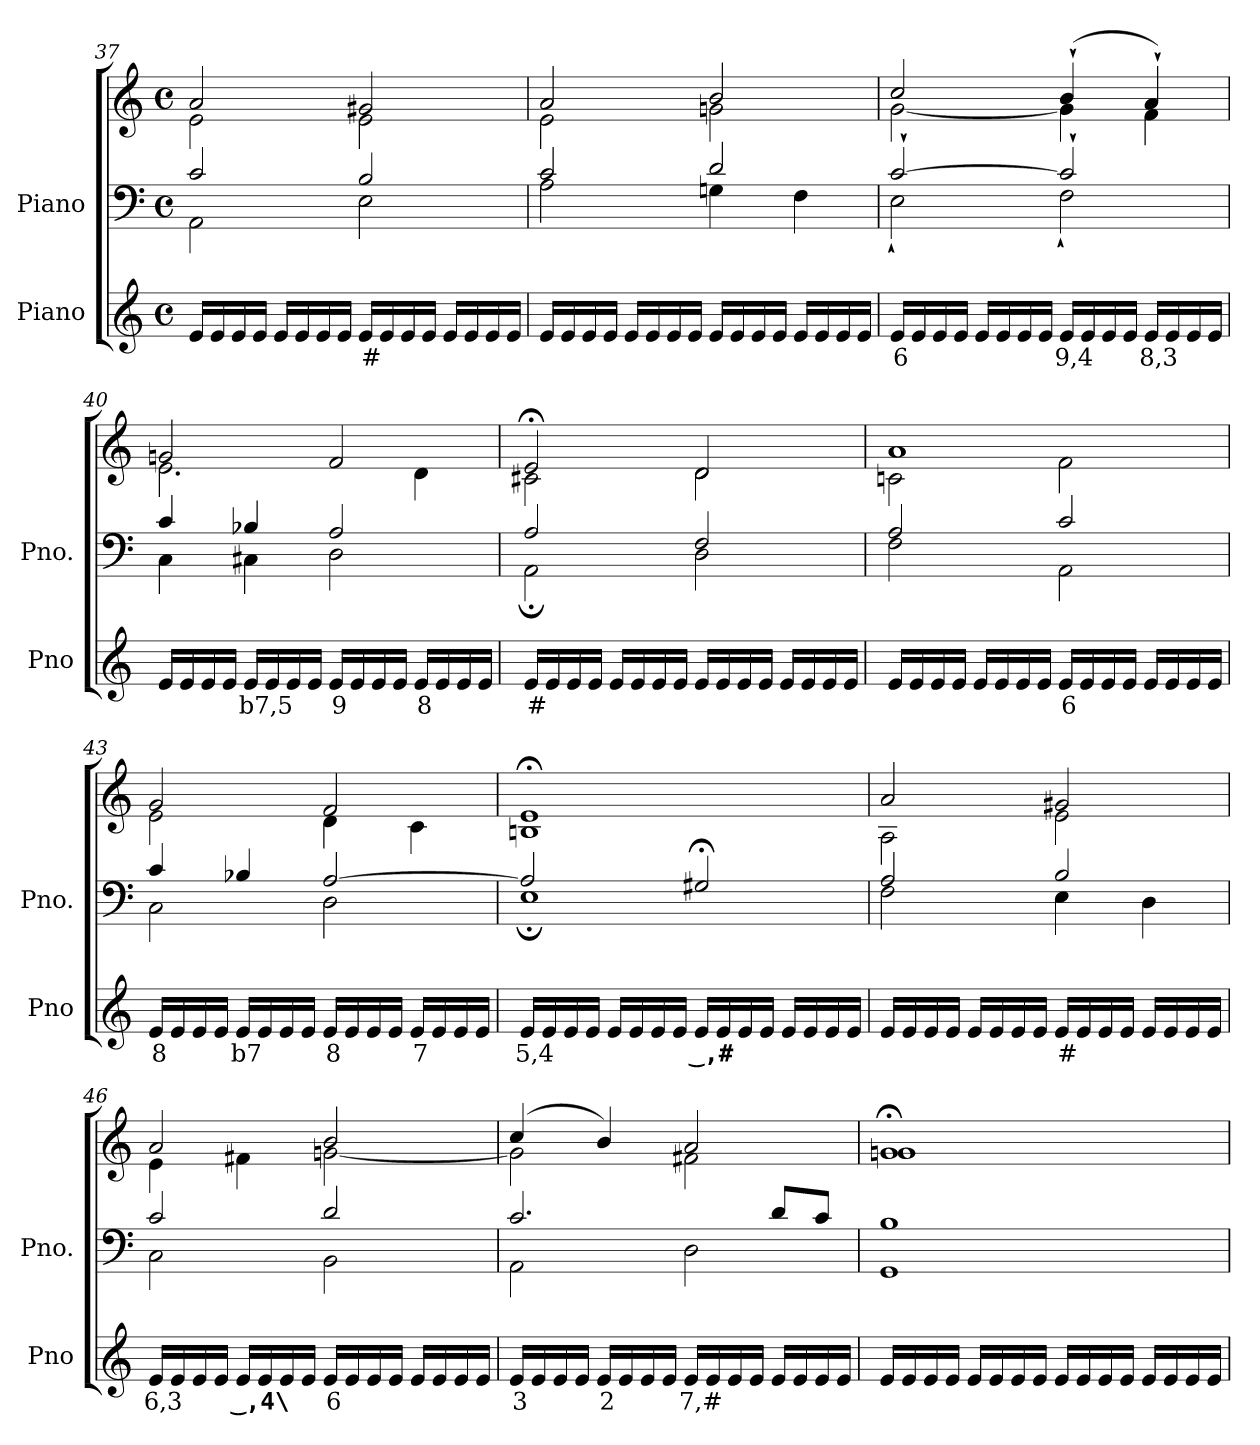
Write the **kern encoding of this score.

**kern	**text	**kern	**kern
*part2	*part2	*part1	*part1
*staff3	*staff3	*staff2	*staff1
*I"Piano	*	*I"Piano	*
*I'Pno	*	*I'Pno.	*
*clefG2	*	*clefF4	*clefG2
*k[]	*	*k[]	*k[]
*M4/4	*	*M4/4	*M4/4
*met(c)	*	*met(c)	*met(c)
=37	=37	=37	=37
*	*	*^	*^
16e/LL	.	2c/	2AA\	2a/	2e\
16e/	.	.	.	.	.
16e/	.	.	.	.	.
16e/JJ	.	.	.	.	.
16e/LL	.	.	.	.	.
16e/	.	.	.	.	.
16e/	.	.	.	.	.
16e/JJ	.	.	.	.	.
!	!LO:LY:b	!	!	!	!
16e/LL	#	2B/	2E\	2g#X/	2e\
16e/	.	.	.	.	.
16e/	.	.	.	.	.
16e/JJ	.	.	.	.	.
16e/LL	.	.	.	.	.
16e/	.	.	.	.	.
16e/	.	.	.	.	.
16e/JJ	.	.	.	.	.
=38	=38	=38	=38	=38	=38
16e/LL	.	2c/	2A\	2a/	2e\
16e/	.	.	.	.	.
16e/	.	.	.	.	.
16e/JJ	.	.	.	.	.
16e/LL	.	.	.	.	.
16e/	.	.	.	.	.
16e/	.	.	.	.	.
16e/JJ	.	.	.	.	.
16e/LL	.	2d/	4Gn\	2b/	2gn\
16e/	.	.	.	.	.
16e/	.	.	.	.	.
16e/JJ	.	.	.	.	.
!	!LO:LY:b	!	!	!	!
16e/LL	_	.	4F\	.	.
16e/	.	.	.	.	.
16e/	.	.	.	.	.
16e/JJ	.	.	.	.	.
=39	=39	=39	=39	=39	=39
!	!LO:LY:b	!	!	!	!
16e/LL	6	[2c`/	2E`\	2cc/	[2g\
16e/	.	.	.	.	.
16e/	.	.	.	.	.
16e/JJ	.	.	.	.	.
16e/LL	.	.	.	.	.
16e/	.	.	.	.	.
16e/	.	.	.	.	.
16e/JJ	.	.	.	.	.
!	!LO:LY:b	!	!	!	!
16e/LL	9,4	2c`/]	2F`\	(>4b`/	4g\]
16e/	.	.	.	.	.
16e/	.	.	.	.	.
16e/JJ	.	.	.	.	.
!	!LO:LY:b	!	!	!	!
16e/LL	8,3	.	.	4a`/)	4f\
16e/	.	.	.	.	.
16e/	.	.	.	.	.
16e/JJ	.	.	.	.	.
=40	=40	=40	=40	=40	=40
16e/LL	.	4c/	4C\	2gn/	2.e\
16e/	.	.	.	.	.
16e/	.	.	.	.	.
16e/JJ	.	.	.	.	.
!	!LO:LY:b	!	!	!	!
16e/LL	b7,5	4B-X/	4C#X\	.	.
16e/	.	.	.	.	.
16e/	.	.	.	.	.
16e/JJ	.	.	.	.	.
!	!LO:LY:b	!	!	!	!
16e/LL	9	2A/	2D\	2f/	.
16e/	.	.	.	.	.
16e/	.	.	.	.	.
16e/JJ	.	.	.	.	.
!	!LO:LY:b	!	!	!	!
16e/LL	8	.	.	.	4d\
16e/	.	.	.	.	.
16e/	.	.	.	.	.
16e/JJ	.	.	.	.	.
=41	=41	=41	=41	=41	=41
!	!LO:LY:b	!	!	!	!
16e/LL	#	2A/	2AA;\	2e;</	2c#X\
16e/	.	.	.	.	.
16e/	.	.	.	.	.
16e/JJ	.	.	.	.	.
16e/LL	.	.	.	.	.
16e/	.	.	.	.	.
16e/	.	.	.	.	.
16e/JJ	.	.	.	.	.
16e/LL	.	2F/	2D\	2d/	2d\
16e/	.	.	.	.	.
16e/	.	.	.	.	.
16e/JJ	.	.	.	.	.
16e/LL	.	.	.	.	.
16e/	.	.	.	.	.
16e/	.	.	.	.	.
16e/JJ	.	.	.	.	.
=42	=42	=42	=42	=42	=42
16e/LL	.	2A/	2F\	1a	2cn\
16e/	.	.	.	.	.
16e/	.	.	.	.	.
16e/JJ	.	.	.	.	.
16e/LL	.	.	.	.	.
16e/	.	.	.	.	.
16e/	.	.	.	.	.
16e/JJ	.	.	.	.	.
!	!LO:LY:b	!	!	!	!
16e/LL	6	2c/	2AA\	.	2f\
16e/	.	.	.	.	.
16e/	.	.	.	.	.
16e/JJ	.	.	.	.	.
16e/LL	.	.	.	.	.
16e/	.	.	.	.	.
16e/	.	.	.	.	.
16e/JJ	.	.	.	.	.
=43	=43	=43	=43	=43	=43
!	!LO:LY:b	!	!	!	!
16e/LL	8	4c/	2C\	2g/	2e\
16e/	.	.	.	.	.
16e/	.	.	.	.	.
16e/JJ	.	.	.	.	.
!	!LO:LY:b	!	!	!	!
16e/LL	b7	4B-X/	.	.	.
16e/	.	.	.	.	.
16e/	.	.	.	.	.
16e/JJ	.	.	.	.	.
!	!LO:LY:b	!	!	!	!
16e/LL	8	[2A/	2D\	2f/	4d\
16e/	.	.	.	.	.
16e/	.	.	.	.	.
16e/JJ	.	.	.	.	.
!	!LO:LY:b	!	!	!	!
16e/LL	7	.	.	.	4c\
16e/	.	.	.	.	.
16e/	.	.	.	.	.
16e/JJ	.	.	.	.	.
=44	=44	=44	=44	=44	=44
!	!LO:LY:b	!	!	!	!
16e/LL	5,4	2A/]	1E;	1e;<	1Bn
16e/	.	.	.	.	.
16e/	.	.	.	.	.
16e/JJ	.	.	.	.	.
!	!LO:LY:b	!	!	!	!
16e/LL	_	.	.	.	.
16e/	.	.	.	.	.
16e/	.	.	.	.	.
16e/JJ	.	.	.	.	.
!	!LO:LY:b	!	!	!	!
16e/LL	_,#	2G#X;</	.	.	.
16e/	.	.	.	.	.
16e/	.	.	.	.	.
16e/JJ	.	.	.	.	.
16e/LL	.	.	.	.	.
16e/	.	.	.	.	.
16e/	.	.	.	.	.
16e/JJ	.	.	.	.	.
=45	=45	=45	=45	=45	=45
16e/LL	.	2A/	2F\	2a/	2A\
16e/	.	.	.	.	.
16e/	.	.	.	.	.
16e/JJ	.	.	.	.	.
16e/LL	.	.	.	.	.
16e/	.	.	.	.	.
16e/	.	.	.	.	.
16e/JJ	.	.	.	.	.
!	!LO:LY:b	!	!	!	!
16e/LL	#	2B/	4E\	2g#X/	2e\
16e/	.	.	.	.	.
16e/	.	.	.	.	.
16e/JJ	.	.	.	.	.
!	!LO:LY:b	!	!	!	!
16e/LL	_	.	4D\	.	.
16e/	.	.	.	.	.
16e/	.	.	.	.	.
16e/JJ	.	.	.	.	.
=46	=46	=46	=46	=46	=46
!	!LO:LY:b	!	!	!	!
16e/LL	6,3	2c/	2C\	2a/	4e\
16e/	.	.	.	.	.
16e/	.	.	.	.	.
16e/JJ	.	.	.	.	.
!	!LO:LY:b	!	!	!	!
16e/LL	_,4\	.	.	.	4f#X\
16e/	.	.	.	.	.
16e/	.	.	.	.	.
16e/JJ	.	.	.	.	.
!	!LO:LY:b	!	!	!	!
16e/LL	6	2d/	2BB\	2b/	[2gn\
16e/	.	.	.	.	.
16e/	.	.	.	.	.
16e/JJ	.	.	.	.	.
16e/LL	.	.	.	.	.
16e/	.	.	.	.	.
16e/	.	.	.	.	.
16e/JJ	.	.	.	.	.
=47	=47	=47	=47	=47	=47
!	!LO:LY:b	!	!	!	!
16e/LL	3	2.c/	2AA\	(>4cc/	2g\]
16e/	.	.	.	.	.
16e/	.	.	.	.	.
16e/JJ	.	.	.	.	.
!	!LO:LY:b	!	!	!	!
16e/LL	2	.	.	4b/)	.
16e/	.	.	.	.	.
16e/	.	.	.	.	.
16e/JJ	.	.	.	.	.
!	!LO:LY:b	!	!	!	!
16e/LL	7,#	.	2D\	2a/	2f#X\
16e/	.	.	.	.	.
16e/	.	.	.	.	.
16e/JJ	.	.	.	.	.
16e/LL	.	8d/L	.	.	.
16e/	.	.	.	.	.
16e/	.	8c/J	.	.	.
16e/JJ	.	.	.	.	.
=48	=48	=48	=48	=48	=48
16e/LL	.	1B	1GG	1gn;<	1g
16e/	.	.	.	.	.
16e/	.	.	.	.	.
16e/JJ	.	.	.	.	.
16e/LL	.	.	.	.	.
16e/	.	.	.	.	.
16e/	.	.	.	.	.
16e/JJ	.	.	.	.	.
16e/LL	.	.	.	.	.
16e/	.	.	.	.	.
16e/	.	.	.	.	.
16e/JJ	.	.	.	.	.
16e/LL	.	.	.	.	.
16e/	.	.	.	.	.
16e/	.	.	.	.	.
16e/JJ	.	.	.	.	.
*	*	*v	*v	*	*
*	*	*	*v	*v
=	=	=	=
*-	*-	*-	*-
